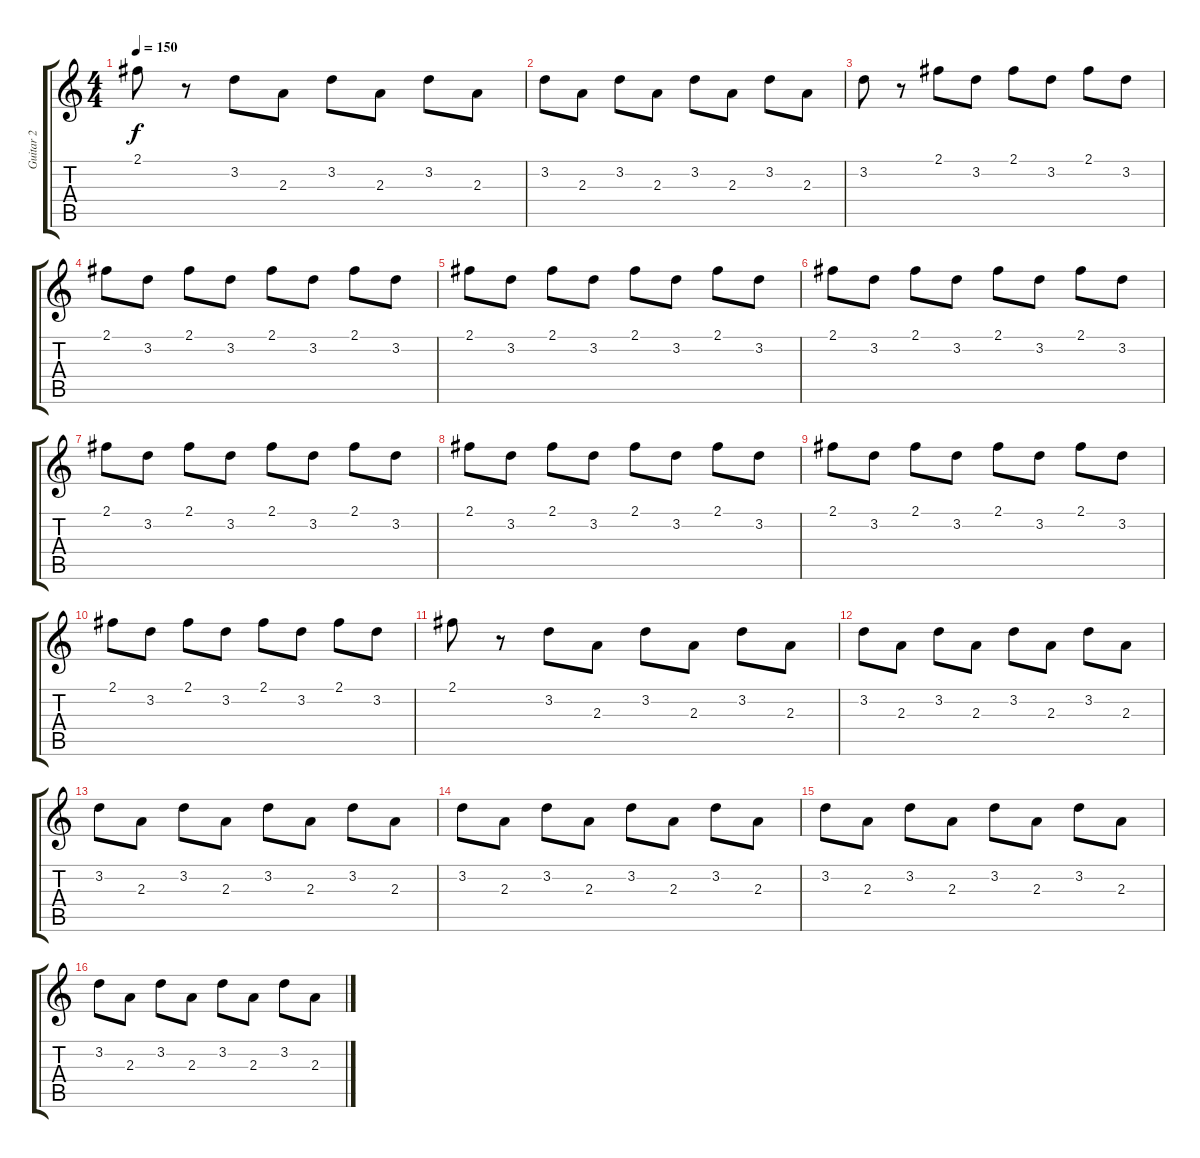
\track ("Guitar 2" "Guitar 2") {instrument distortionguitar}
\staff {score tabs}
\tuning (E4 B3 G3 D3 A2 E2) {hide}
\ts (4 4)
\tempo 150
\clef g2
\ks c
2.1.8{dy f} r.8 3.2.8 2.3.8 3.2.8 2.3.8 3.2.8 2.3.8 |
3.2.8 2.3.8 3.2.8 2.3.8 3.2.8 2.3.8 3.2.8 2.3.8 |
3.2.8 r.8 2.1.8 3.2.8 2.1.8 3.2.8 2.1.8 3.2.8 |
2.1.8 3.2.8 2.1.8 3.2.8 2.1.8 3.2.8 2.1.8 3.2.8 |
2.1.8 3.2.8 2.1.8 3.2.8 2.1.8 3.2.8 2.1.8 3.2.8 |
2.1.8 3.2.8 2.1.8 3.2.8 2.1.8 3.2.8 2.1.8 3.2.8 |
2.1.8 3.2.8 2.1.8 3.2.8 2.1.8 3.2.8 2.1.8 3.2.8 |
2.1.8 3.2.8 2.1.8 3.2.8 2.1.8 3.2.8 2.1.8 3.2.8 |
2.1.8 3.2.8 2.1.8 3.2.8 2.1.8 3.2.8 2.1.8 3.2.8 |
2.1.8 3.2.8 2.1.8 3.2.8 2.1.8 3.2.8 2.1.8 3.2.8 |
2.1.8 r.8 3.2.8 2.3.8 3.2.8 2.3.8 3.2.8 2.3.8 |
3.2.8 2.3.8 3.2.8 2.3.8 3.2.8 2.3.8 3.2.8 2.3.8 |
3.2.8 2.3.8 3.2.8 2.3.8 3.2.8 2.3.8 3.2.8 2.3.8 |
3.2.8 2.3.8 3.2.8 2.3.8 3.2.8 2.3.8 3.2.8 2.3.8 |
3.2.8 2.3.8 3.2.8 2.3.8 3.2.8 2.3.8 3.2.8 2.3.8 |
3.2.8 2.3.8 3.2.8 2.3.8 3.2.8 2.3.8 3.2.8 2.3.8
